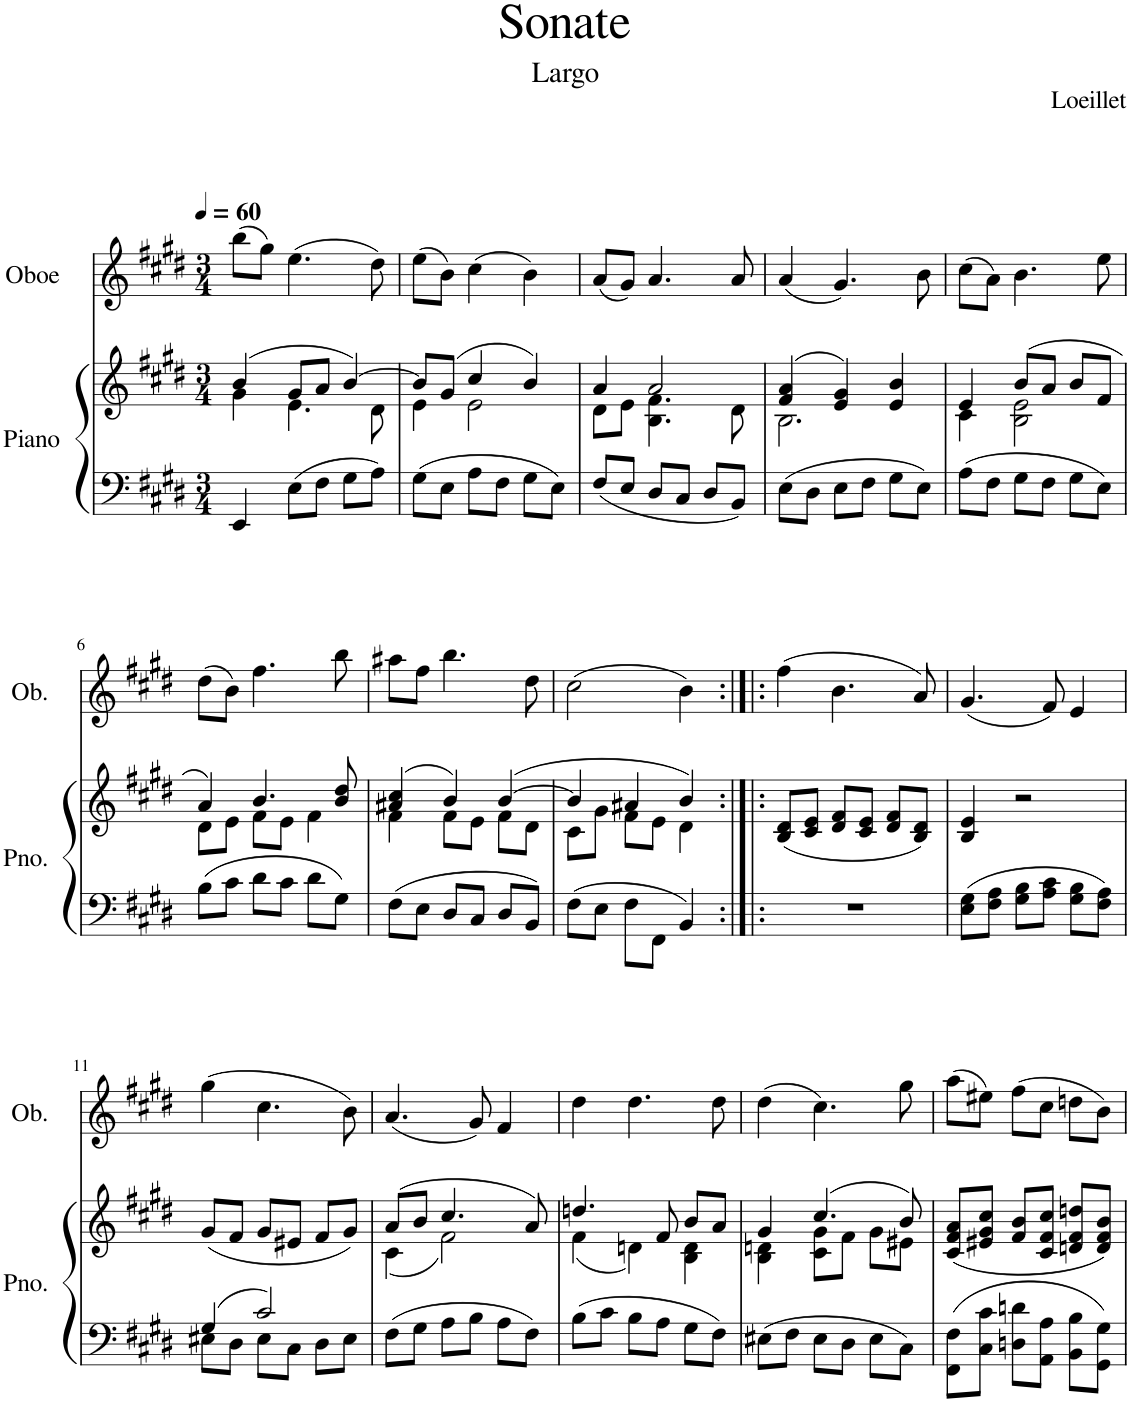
**kern	**kern	**kern
*part2	*part2	*part1
*staff3	*staff2	*staff1
*I"Piano	*	*I"Oboe
*I'Pno.	*	*I'Ob.
*clefF4	*clefG2	*clefG2
*k[f#c#g#d#]	*k[f#c#g#d#]	*k[f#c#g#d#]
*M3/4	*M3/4	*M3/4
*MM60	*MM60	*MM60
=1	=1	=1
*	*^	*
4EE/	(4b/	4g#\	(8bb\L
.	.	.	8gg#\J)
8E\L	8g#/L	4.e\	(4.ee\
8F#\J	8a/J	.	.
8G#\L	[4b/)	.	.
8A\J	.	8d#\	8dd#\)
=2	=2	=2	=2
8G#\L	8b/L]	4e\	(8ee\L
8E\J	(8g#/J	.	8b\J)
8A\L	4cc#/	2e\	(4cc#\
8F#\J	.	.	.
8G#\L	4b/)	.	4b\)
8E\J	.	.	.
=3	=3	=3	=3
8F#/L	4a/	8d#\L	(8a/L
8E/J	.	8e\J	8g#/J)
8D#/L	2a/	4.B\ 4.f#\	4.a/
8C#/J	.	.	.
8D#/L	.	.	.
8BB/J	.	8d#\	8a/
=4	=4	=4	=4
8E\L	(4f#/ 4a/	2.B\	(4a/
8D#\J	.	.	.
8E\L	4e/ 4g#/)	.	4.g#/)
8F#\J	.	.	.
8G#\L	4e/ 4b/	.	.
8E\J	.	.	8b\
=5	=5	=5	=5
8A\L	4e/	4c#\	(8cc#\L
8F#\J	.	.	8a\J)
8G#\L	(8b/L	2B\ 2e\	4.b\
8F#\J	8a/J	.	.
8G#\L	8b/L	.	.
8E\J	8f#/J	.	8ee\
!!LO:LB:g=z
=6	=6	=6	=6
8B\L	4a/)	8d#\L	(8dd#\L
8c#\J	.	8e\J	8b\J)
8d#\L	4.b/	8f#\L	4.ff#\
8c#\J	.	8e\J	.
8d#\L	.	4f#\	.
8G#\J	8b/ 8dd#/	.	8bb\
=7	=7	=7	=7
8F#\L	(4a#X/ 4cc#/	4f#\	8aa#X\L
8E\J	.	.	8ff#\J
8D#/L	4b/)	8f#\L	4.bb\
8C#/J	.	8e\J	.
8D#/L	([4b/	8f#\L	.
8BB/J	.	8d#\J	8dd#\
=8	=8	=8	=8
8F#\L	4b/]	8c#\L	(2cc#\
8E\J	.	8g#\J	.
8F#\L	4a#X/	8f#\L	.
8FF#\J	.	8e\J	.
4BB/	4b/)	4d#\	4b\)
*	*v	*v	*
=9:|!|:	=9:|!|:	=9:|!|:
2.r	(8B/ 8d#/L	(4ff#\
.	8c#/ 8e/J	.
.	8d#/ 8f#/L	4.b\
.	8c#/ 8e/J	.
.	8d#/ 8f#/L	.
.	8B/ 8d#/J)	8a/)
=10	=10	=10
8E\ 8G#\L	4B/ 4e/	(4.g#/
8F#\ 8A\J	.	.
8G#\ 8B\L	2r	.
8A\ 8c#\J	.	8f#/)
8G#\ 8B\L	.	4e/
8F#\ 8A\J	.	.
!!LO:LB:g=z
=11	=11	=11
*^	*	*
4G#/	8E#X\L	(8g#/L	(4gg#\
.	8D#\J	8f#/J	.
2c#/	8E#\L	8g#/L	4.cc#\
.	8C#\J	8e#X/J	.
.	8D#\L	8f#/L	.
.	8E#\J	8g#/J)	8b\)
*v	*v	*	*
=12	=12	=12
*	*^	*
8F#\L	(8a/L	(4c#\	(4.a/
8G#\J	8b/J	.	.
8A\L	4.cc#/	2f#\)	.
8B\J	.	.	8g#/)
8A\L	.	.	4f#/
8F#\J	8a/)	.	.
=13	=13	=13	=13
8B\L	4.ddn/	(4f#\	4dd#\
8c#\J	.	.	.
8B\L	.	4dn\)	4.dd#\
8A\J	8f#/	.	.
8G#\L	8b/L	4B\ 4d\	.
8F#\J	8a/J	.	8dd#\
=14	=14	=14	=14
8E#X\L	4g#/	4B\ 4dn\	(4dd#\
8F#\J	.	.	.
8E#\L	(4.cc#/	8c#\ 8g#\L	4.cc#\)
8D#\J	.	8f#\J	.
8E#\L	.	8g#\L	.
8C#\J	8b/)	8e#X\J	8gg#\
*	*v	*v	*
=15	=15	=15
8FF#\ 8F#\L	(8c#/ 8f#/ 8a/L	(8aa\L
8C#\ 8c#\J	8e#X/ 8g#/ 8cc#/J	8ee#X\J)
8Dn\ 8dn\L	8f#/ 8b/L	(8ff#\L
8AA\ 8A\J	8c#/ 8f#/ 8cc#/J	8cc#\J
8BB\ 8B\L	8dn/ 8f#/ 8ddn/L	8ddn\L
8GG#\ 8G#\J	8d/ 8f#/ 8b/J)	8b\J)
=	=	=
*-	*-	*-
